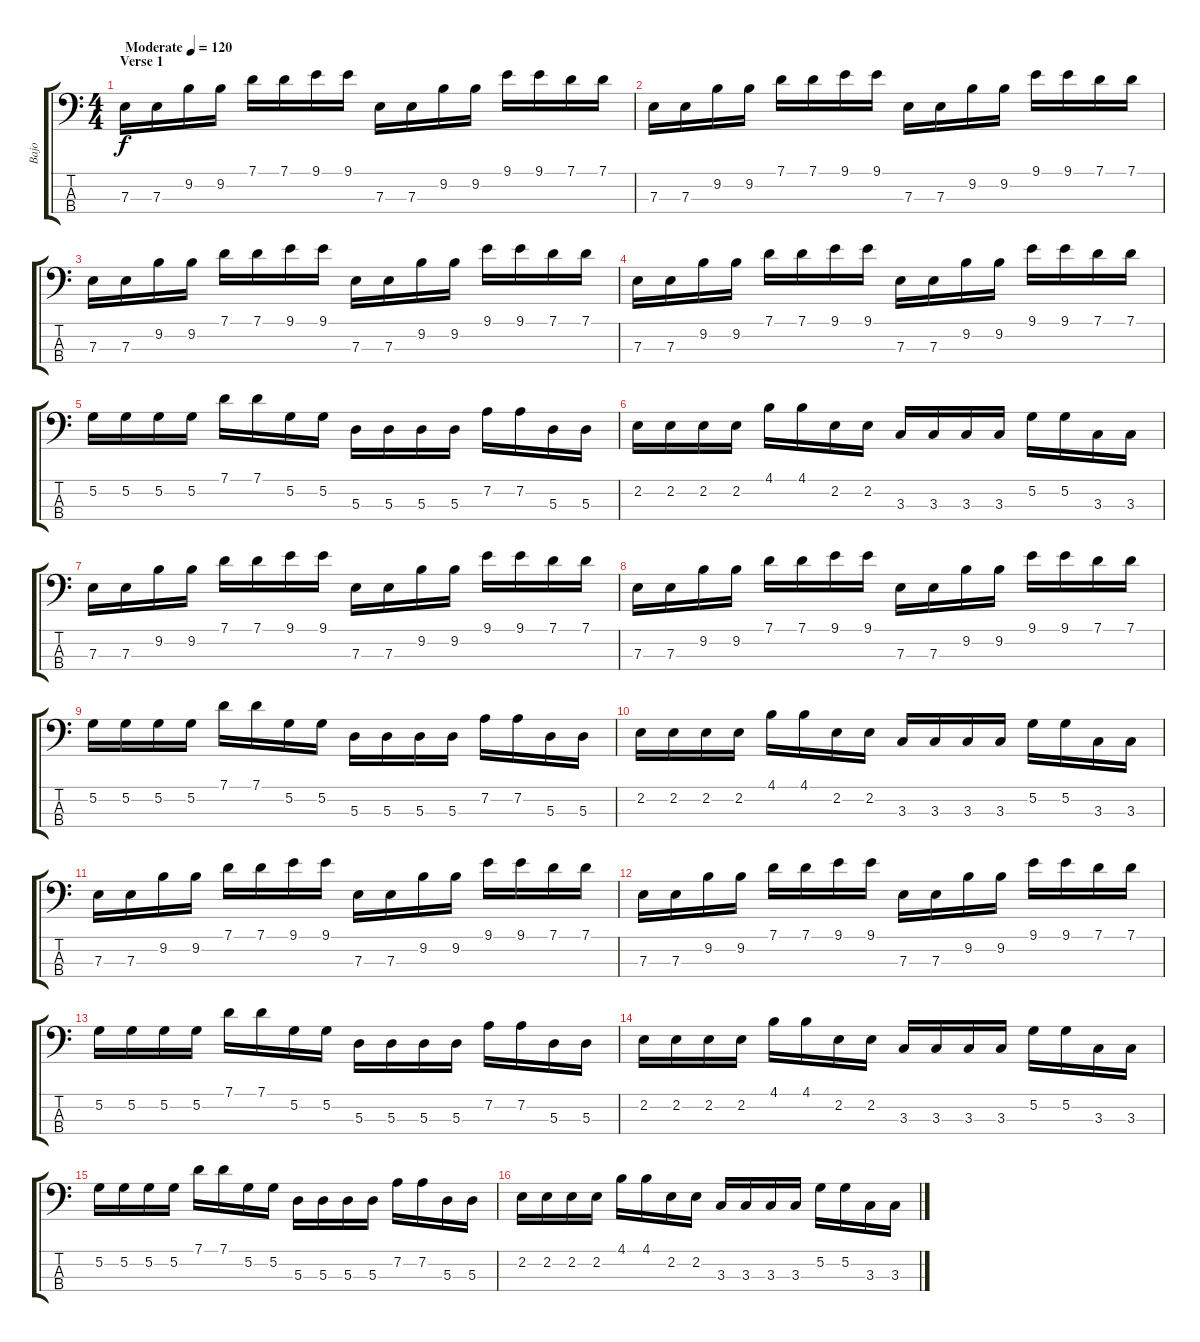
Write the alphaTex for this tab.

\track ("Bajo" "Bajo") {instrument electricbassfinger}
\staff {score tabs}
\tuning (G2 D2 A1 E1) {hide}
\ts (4 4)
\section ("" "Verse 1")
\tempo (120 "Moderate")
\clef f4
\ks c
7.3.16{dy f instrument electricbassfinger} 7.3.16 9.2.16 9.2.16 7.1.16 7.1.16 9.1.16 9.1.16 7.3.16 7.3.16 9.2.16 9.2.16 9.1.16 9.1.16 7.1.16 7.1.16 |
7.3.16 7.3.16 9.2.16 9.2.16 7.1.16 7.1.16 9.1.16 9.1.16 7.3.16 7.3.16 9.2.16 9.2.16 9.1.16 9.1.16 7.1.16 7.1.16 |
7.3.16 7.3.16 9.2.16 9.2.16 7.1.16 7.1.16 9.1.16 9.1.16 7.3.16 7.3.16 9.2.16 9.2.16 9.1.16 9.1.16 7.1.16 7.1.16 |
7.3.16 7.3.16 9.2.16 9.2.16 7.1.16 7.1.16 9.1.16 9.1.16 7.3.16 7.3.16 9.2.16 9.2.16 9.1.16 9.1.16 7.1.16 7.1.16 |
5.2.16 5.2.16 5.2.16 5.2.16 7.1.16 7.1.16 5.2.16 5.2.16 5.3.16 5.3.16 5.3.16 5.3.16 7.2.16 7.2.16 5.3.16 5.3.16 |
2.2.16 2.2.16 2.2.16 2.2.16 4.1.16 4.1.16 2.2.16 2.2.16 3.3.16 3.3.16 3.3.16 3.3.16 5.2.16 5.2.16 3.3.16 3.3.16 |
7.3.16 7.3.16 9.2.16 9.2.16 7.1.16 7.1.16 9.1.16 9.1.16 7.3.16 7.3.16 9.2.16 9.2.16 9.1.16 9.1.16 7.1.16 7.1.16 |
7.3.16 7.3.16 9.2.16 9.2.16 7.1.16 7.1.16 9.1.16 9.1.16 7.3.16 7.3.16 9.2.16 9.2.16 9.1.16 9.1.16 7.1.16 7.1.16 |
5.2.16 5.2.16 5.2.16 5.2.16 7.1.16 7.1.16 5.2.16 5.2.16 5.3.16 5.3.16 5.3.16 5.3.16 7.2.16 7.2.16 5.3.16 5.3.16 |
2.2.16 2.2.16 2.2.16 2.2.16 4.1.16 4.1.16 2.2.16 2.2.16 3.3.16 3.3.16 3.3.16 3.3.16 5.2.16 5.2.16 3.3.16 3.3.16 |
7.3.16 7.3.16 9.2.16 9.2.16 7.1.16 7.1.16 9.1.16 9.1.16 7.3.16 7.3.16 9.2.16 9.2.16 9.1.16 9.1.16 7.1.16 7.1.16 |
7.3.16 7.3.16 9.2.16 9.2.16 7.1.16 7.1.16 9.1.16 9.1.16 7.3.16 7.3.16 9.2.16 9.2.16 9.1.16 9.1.16 7.1.16 7.1.16 |
5.2.16 5.2.16 5.2.16 5.2.16 7.1.16 7.1.16 5.2.16 5.2.16 5.3.16 5.3.16 5.3.16 5.3.16 7.2.16 7.2.16 5.3.16 5.3.16 |
2.2.16 2.2.16 2.2.16 2.2.16 4.1.16 4.1.16 2.2.16 2.2.16 3.3.16 3.3.16 3.3.16 3.3.16 5.2.16 5.2.16 3.3.16 3.3.16 |
5.2.16 5.2.16 5.2.16 5.2.16 7.1.16 7.1.16 5.2.16 5.2.16 5.3.16 5.3.16 5.3.16 5.3.16 7.2.16 7.2.16 5.3.16 5.3.16 |
2.2.16 2.2.16 2.2.16 2.2.16 4.1.16 4.1.16 2.2.16 2.2.16 3.3.16 3.3.16 3.3.16 3.3.16 5.2.16 5.2.16 3.3.16 3.3.16
